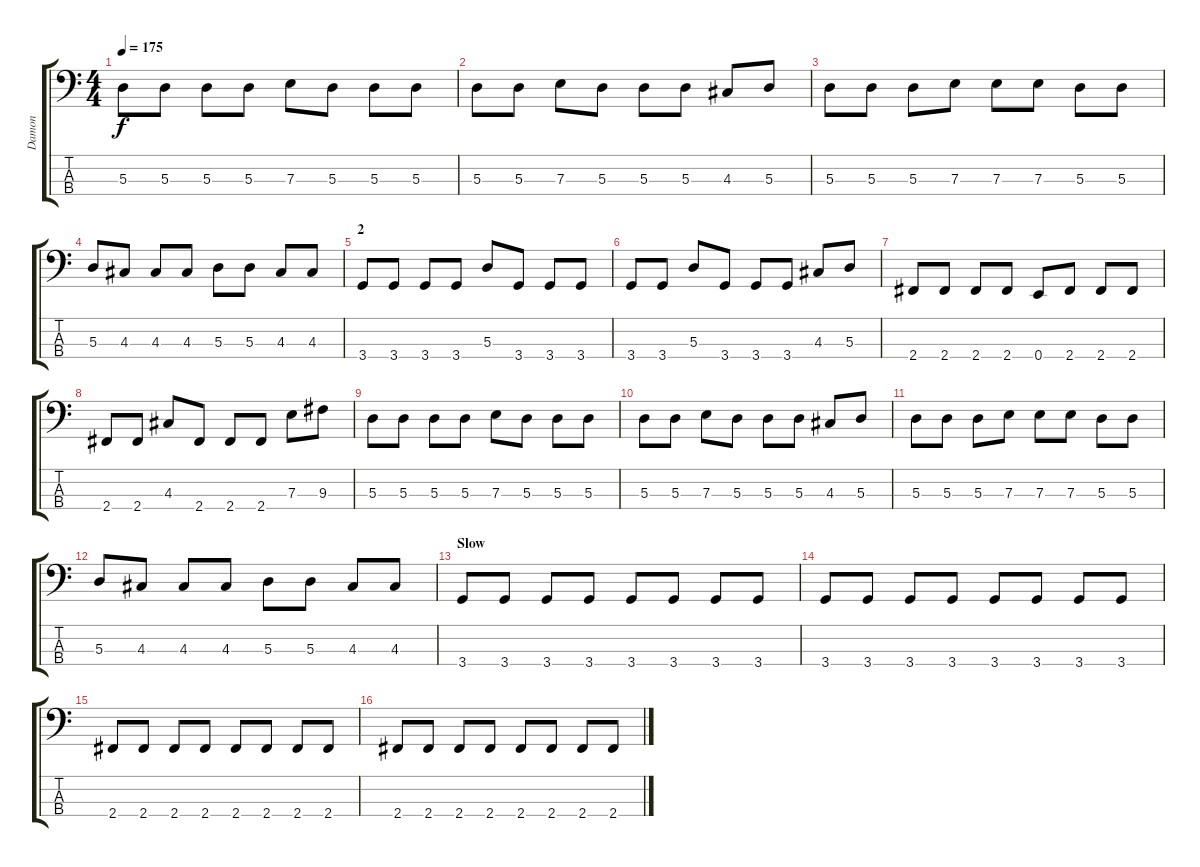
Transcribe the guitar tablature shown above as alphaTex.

\track ("Damon" "Damon") {instrument acousticbass}
\staff {score tabs}
\tuning (G2 D2 A1 E1) {hide}
\ts (4 4)
\tempo 175
\clef f4
\ks c
5.3.8{dy f} 5.3.8 5.3.8 5.3.8 7.3.8 5.3.8 5.3.8 5.3.8 |
5.3.8 5.3.8 7.3.8 5.3.8 5.3.8 5.3.8 4.3.8 5.3.8 |
5.3.8 5.3.8 5.3.8 7.3.8 7.3.8 7.3.8 5.3.8 5.3.8 |
5.3.8 4.3.8 4.3.8 4.3.8 5.3.8 5.3.8 4.3.8 4.3.8 |
\section ("" "2")
3.4.8 3.4.8 3.4.8 3.4.8 5.3.8 3.4.8 3.4.8 3.4.8 |
3.4.8 3.4.8 5.3.8 3.4.8 3.4.8 3.4.8 4.3.8 5.3.8 |
2.4.8 2.4.8 2.4.8 2.4.8 0.4.8 2.4.8 2.4.8 2.4.8 |
2.4.8 2.4.8 4.3.8 2.4.8 2.4.8 2.4.8 7.3.8 9.3.8 |
5.3.8 5.3.8 5.3.8 5.3.8 7.3.8 5.3.8 5.3.8 5.3.8 |
5.3.8 5.3.8 7.3.8 5.3.8 5.3.8 5.3.8 4.3.8 5.3.8 |
5.3.8 5.3.8 5.3.8 7.3.8 7.3.8 7.3.8 5.3.8 5.3.8 |
5.3.8 4.3.8 4.3.8 4.3.8 5.3.8 5.3.8 4.3.8 4.3.8 |
\section ("" "Slow")
3.4.8 3.4.8 3.4.8 3.4.8 3.4.8 3.4.8 3.4.8 3.4.8 |
3.4.8 3.4.8 3.4.8 3.4.8 3.4.8 3.4.8 3.4.8 3.4.8 |
2.4.8 2.4.8 2.4.8 2.4.8 2.4.8 2.4.8 2.4.8 2.4.8 |
2.4.8 2.4.8 2.4.8 2.4.8 2.4.8 2.4.8 2.4.8 2.4.8
